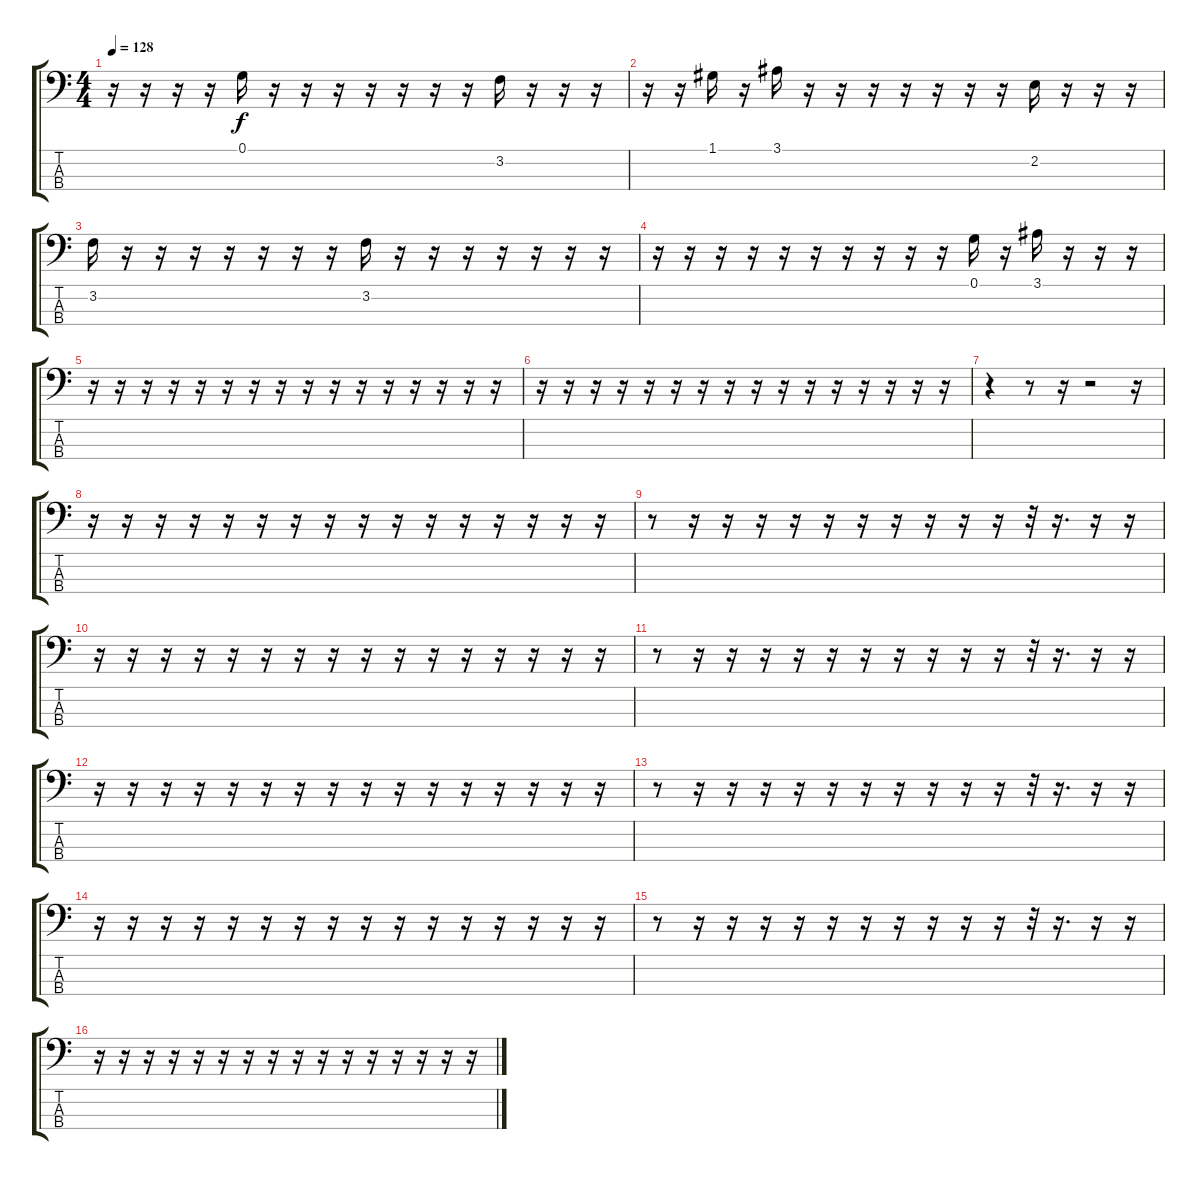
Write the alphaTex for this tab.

\track "" {instrument synthbass1}
\staff {score tabs}
\tuning (G2 D2 A1 E1) {hide}
\ts (4 4)
\tempo 128
\clef f4
\ks c
r.16{dy f} r.16 r.16 r.16 0.1.16 r.16 r.16 r.16 r.16 r.16 r.16 r.16 3.2.16 r.16 r.16 r.16 |
r.16 r.16 1.1.16 r.16 3.1.16 r.16 r.16 r.16 r.16 r.16 r.16 r.16 2.2.16 r.16 r.16 r.16 |
3.2.16 r.16 r.16 r.16 r.16 r.16 r.16 r.16 3.2.16 r.16 r.16 r.16 r.16 r.16 r.16 r.16 |
r.16 r.16 r.16 r.16 r.16 r.16 r.16 r.16 r.16 r.16 0.1.16 r.16 3.1.16 r.16 r.16 r.16 |
r.16 r.16 r.16 r.16 r.16 r.16 r.16 r.16 r.16 r.16 r.16 r.16 r.16 r.16 r.16 r.16 |
r.16 r.16 r.16 r.16 r.16 r.16 r.16 r.16 r.16 r.16 r.16 r.16 r.16 r.16 r.16 r.16 |
r.4 r.8 r.16 r.2 r.16 |
r.16 r.16 r.16 r.16 r.16 r.16 r.16 r.16 r.16 r.16 r.16 r.16 r.16 r.16 r.16 r.16 |
r.8 r.16 r.16 r.16 r.16 r.16 r.16 r.16 r.16 r.16 r.16 r.32 r.16{d} r.16 r.16 |
r.16 r.16 r.16 r.16 r.16 r.16 r.16 r.16 r.16 r.16 r.16 r.16 r.16 r.16 r.16 r.16 |
r.8 r.16 r.16 r.16 r.16 r.16 r.16 r.16 r.16 r.16 r.16 r.32 r.16{d} r.16 r.16 |
r.16 r.16 r.16 r.16 r.16 r.16 r.16 r.16 r.16 r.16 r.16 r.16 r.16 r.16 r.16 r.16 |
r.8 r.16 r.16 r.16 r.16 r.16 r.16 r.16 r.16 r.16 r.16 r.32 r.16{d} r.16 r.16 |
r.16 r.16 r.16 r.16 r.16 r.16 r.16 r.16 r.16 r.16 r.16 r.16 r.16 r.16 r.16 r.16 |
r.8 r.16 r.16 r.16 r.16 r.16 r.16 r.16 r.16 r.16 r.16 r.32 r.16{d} r.16 r.16 |
r.16 r.16 r.16 r.16 r.16 r.16 r.16 r.16 r.16 r.16 r.16 r.16 r.16 r.16 r.16 r.16
